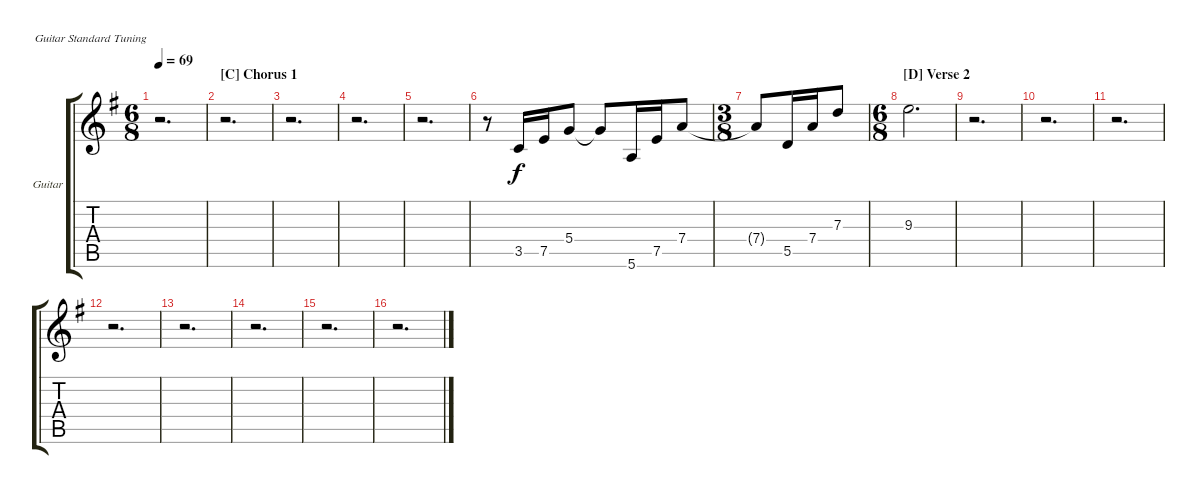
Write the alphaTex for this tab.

\bracketExtendMode groupsimilarinstruments
\firstSystemTrackNameOrientation horizontal
\otherSystemsTrackNameOrientation horizontal
\track ("E And A Guitar 2" "Guitar") {instrument acousticguitarnylon}
\staff {score tabs}
\tuning (E4 B3 G3 D3 A2 E2)
\ts (6 8)
\tempo 69
\clef g2
\ks g
r.2{d dy f} |
\section ("C" "Chorus 1")
r.2{d} |
r.2{d} |
r.2{d} |
r.2{d} |
r.8 3.5.16 7.5.16 5.4.8 5.4{t}.8 5.6.16 7.5.16 7.4.8 |
\ts (3 8)
7.4{t}.8 5.5.16 7.4.16 7.3.8 |
\ts (6 8)
\section ("D" "Verse 2")
9.3.2{d} |
r.2{d} |
r.2{d} |
r.2{d} |
r.2{d} |
r.2{d} |
r.2{d} |
r.2{d} |
r.2{d}
